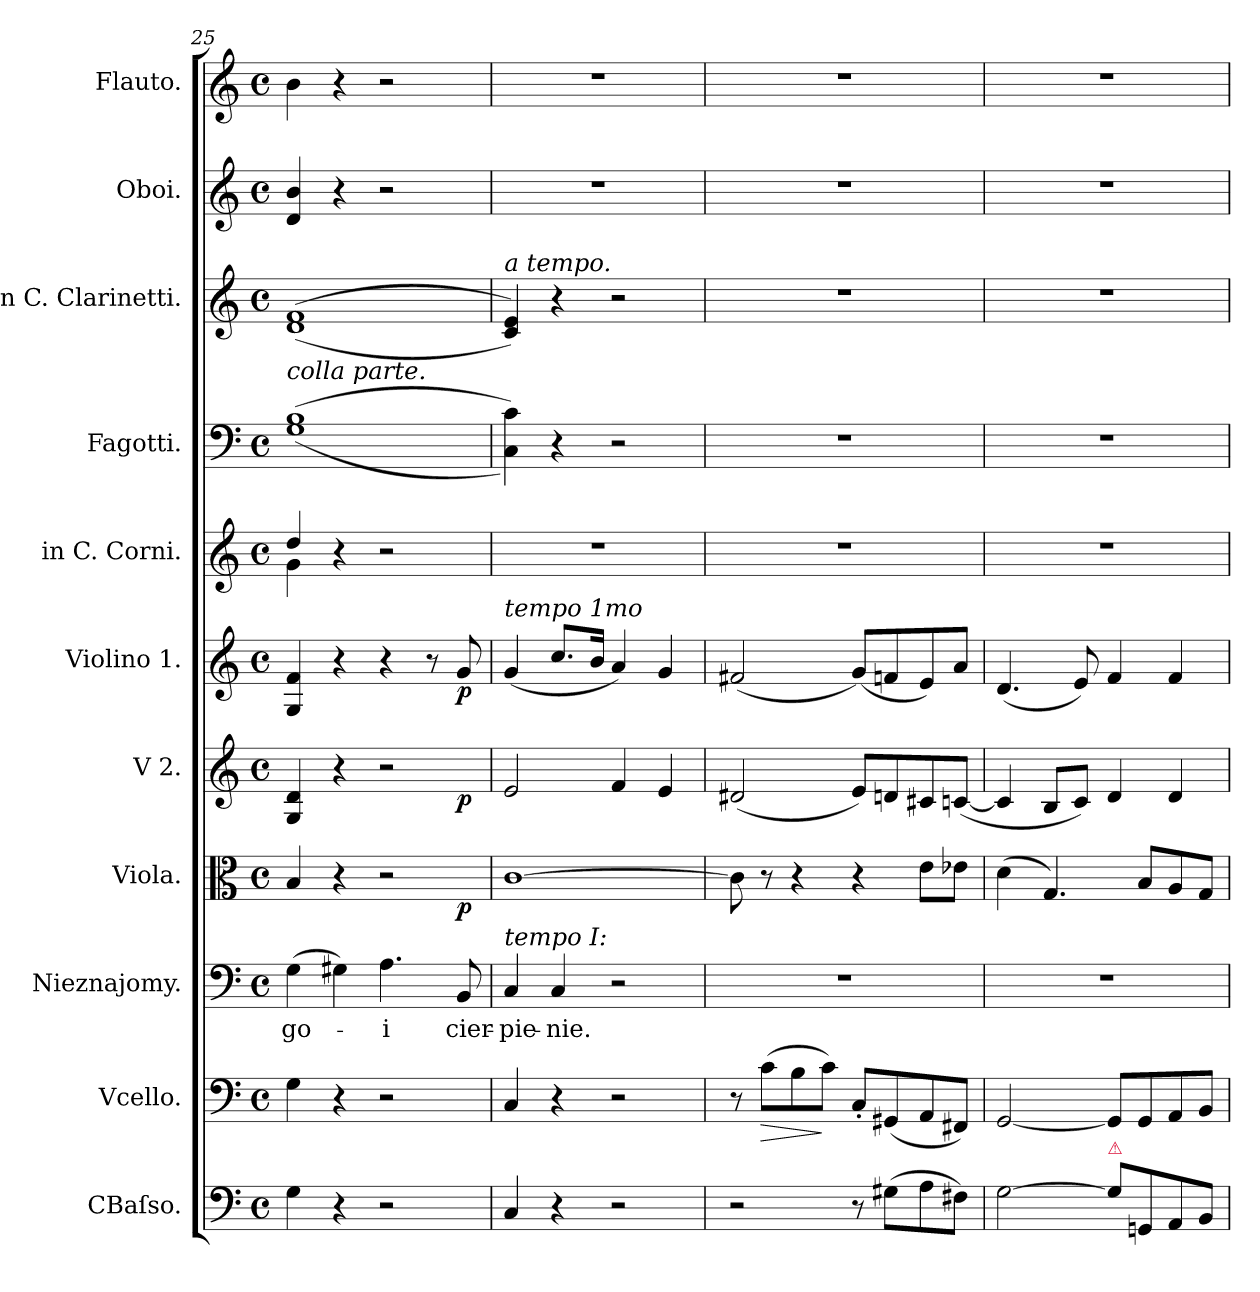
**kern	**kern	**dynam	**kern	**text	**kern	**dynam	**kern	**dynam	**kern	**dynam	**kern	**kern	**kern	**kern	**kern
*part11	*part10	*part10	*part9	*part9	*part8	*part8	*part7	*part7	*part6	*part6	*part5	*part4	*part3	*part2	*part1
*staff11	*staff10	*staff10	*staff9	*staff9	*staff8	*staff8	*staff7	*staff7	*staff6	*staff6	*staff5	*staff4	*staff3	*staff2	*staff1
*I"CBaſso.	*I"Vcello.	*	*I"Nieznajomy.	*	*I"Viola.	*	*I"V 2.	*	*I"Violino 1.	*	*I"in C. Corni.	*I"Fagotti.	*I"in C. Clarinetti.	*I"Oboi.	*I"Flauto.
*	*	*	*	*	*I'Vla	*	*I'V	*	*I'Vln	*	*	*	*I'Cl	*I'Ob	*I'Fl
*clefF4	*clefF4	*	*clefF4	*	*clefC3	*	*clefG2	*	*clefG2	*	*clefG2	*clefF4	*clefG2	*clefG2	*clefG2
*k[]	*k[]	*	*k[]	*	*k[]	*	*k[]	*	*k[]	*	*k[]	*k[]	*k[]	*k[]	*k[]
*M4/4	*M4/4	*	*M4/4	*	*M4/4	*	*M4/4	*	*M4/4	*	*M4/4	*M4/4	*M4/4	*M4/4	*M4/4
*met(c)	*met(c)	*	*met(c)	*	*met(c)	*	*met(c)	*	*met(c)	*	*met(c)	*met(c)	*met(c)	*met(c)	*met(c)
=25	=25	=25	=25	=25	=25	=25	=25	=25	=25	=25	=25	=25	=25	=25	=25
*	*	*	*	*	*^	*	*^	*	*	*	*^	*	*	*	*
!	!	!	!	!	!	!	!	!	!	!	!	!	!	!	!LO:TX:a:i:t=colla parte.	!	!	!
4G\	4G\	.	(4G\	go-	4B/	2..ryy	.	4G/ 4d/	2..ryy	.	4G/ 4f/	.	4dd/	4g\	(>(>1G 1B	(>(>1d 1f	4d/ 4b/	4b\
4r	4r	.	4G#X\)	.	4r	.	.	4r	.	.	4r	.	4r	4ryy	.	.	4r	4r
2r	2r	.	4.A\	-i	2r	.	.	2r	.	.	4r	.	2r	2ryy	.	.	2r	2r
.	.	.	.	.	.	.	.	.	.	.	8r	.	.	.	.	.	.	.
.	.	.	8BB/	cier-	.	8ryy	p	.	8ryy	p	8g/	p	.	.	.	.	.	.
*	*	*	*	*	*	*	*	*	*	*	*	*	*v	*v	*	*	*	*
=26	=26	=26	=26	=26	=26	=26	=26	=26	=26	=26	=26	=26	=26	=26	=26	=26	=26
!	!	!	!	!	!	!	!	!	!	!	!	!	!	!	!LO:TX:a:i:t=a tempo.	!	!
!	!	!	!	!	!	!	!	!	!	!	!LO:TX:a:i:t=tempo 1mo	!	!	!	!	!	!
!	!	!	!LO:TX:a:i:t=tempo I&colon;	!	!	!	!	!	!	!	!	!	!	!	!	!	!
*	*	*	*	*	*v	*v	*	*	*	*	*	*	*	*	*	*	*
*	*	*	*	*	*	*	*v	*v	*	*	*	*	*	*	*	*
4C/	4C/	.	4C/	-pie-	[1c	.	2e/	.	(4g/	.	1r	4C\ 4c\))	4c/ 4e/))	1r	1r
4r	4r	.	4C/	-nie.	.	.	.	.	8.cc/L	.	.	4r	4r	.	.
.	.	.	.	.	.	.	.	.	16b/Jk	.	.	.	.	.	.
2r	2r	.	2r	.	.	.	4f/	.	4a/)	.	.	2r	2r	.	.
.	.	.	.	.	.	.	4e/	.	4g/	.	.	.	.	.	.
=27	=27	=27	=27	=27	=27	=27	=27	=27	=27	=27	=27	=27	=27	=27	=27
2r	8r	.	1r	.	8c\]	.	(2d#X/	.	(2f#X/	.	1r	1r	1r	1r	1r
!	!	!LO:HP:b	!	!	!	!	!	!	!	!	!	!	!	!	!
.	(8c\L	>	.	.	8r	.	.	.	.	.	.	.	.	.	.
.	8B\	.	.	.	4r	.	.	.	.	.	.	.	.	.	.
.	8c\J)	]	.	.	.	.	.	.	.	.	.	.	.	.	.
8r	8C'/L	.	.	.	4r	.	8e/L)	.	(8g/L)	.	.	.	.	.	.
(8G#X\L	(8GG#X/	.	.	.	.	.	8dn/	.	8fn/	.	.	.	.	.	.
8A\	8AA/	.	.	.	8e\L	.	8c#X/	.	8e/)	.	.	.	.	.	.
8F#X\J)	8FF#X/J)	.	.	.	8e-X\J	.	([8cn/J	.	8a/J	.	.	.	.	.	.
=28	=28	=28	=28	=28	=28	=28	=28	=28	=28	=28	=28	=28	=28	=28	=28
[2G\	[2GG/	.	1r	.	(4d\	.	4c/]	.	(4.d/	.	1r	1r	1r	1r	1r
.	.	.	.	.	4.G/)	.	8B/L	.	.	.	.	.	.	.	.
.	.	.	.	.	.	.	8c/J)	.	8e/)	.	.	.	.	.	.
!LO:TX:a:color=crimson:t=⚠	!	!	!	!	!	!	!	!	!	!	!	!	!	!	!
8G\L]	8GG/L]	.	.	.	.	.	4d/	.	4f/	.	.	.	.	.	.
8GGn/	8GG/	.	.	.	8B/L	.	.	.	.	.	.	.	.	.	.
8AA/	8AA/	.	.	.	8A/	.	4d/	.	4f/	.	.	.	.	.	.
8BB/J	8BB/J	.	.	.	8G/J	.	.	.	.	.	.	.	.	.	.
=	=	=	=	=	=	=	=	=	=	=	=	=	=	=	=
*-	*-	*-	*-	*-	*-	*-	*-	*-	*-	*-	*-	*-	*-	*-	*-
